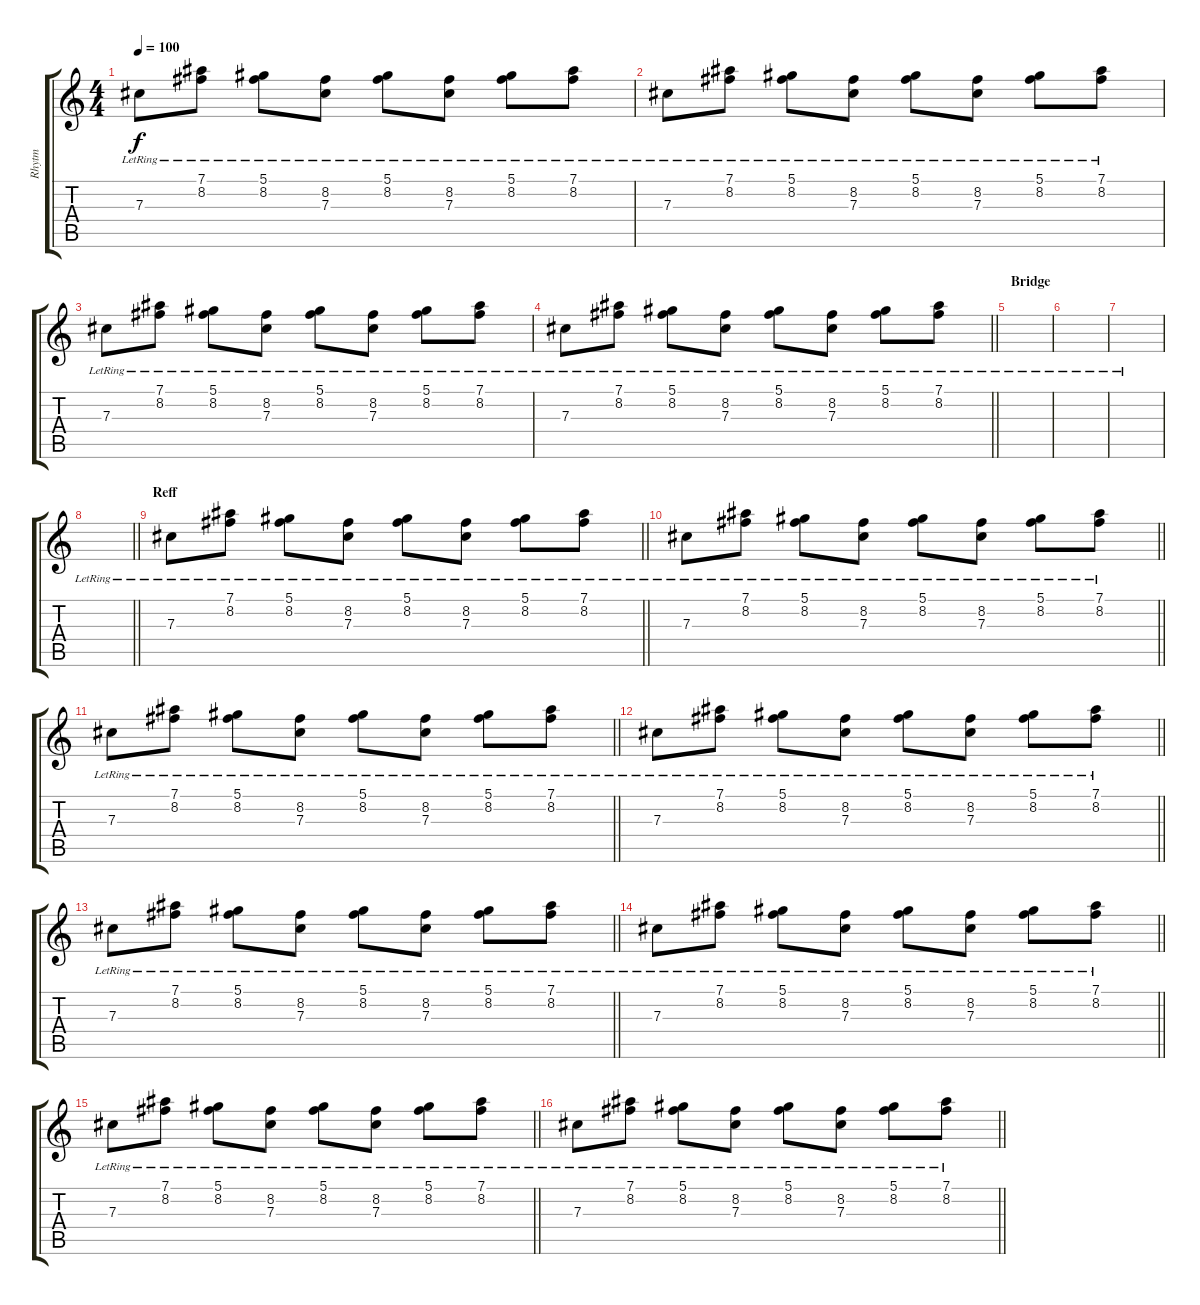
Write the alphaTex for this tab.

\track ("Rhytm" "Rhytm") {instrument electricguitarclean}
\staff {score tabs}
\tuning (Eb4 Bb3 Gb3 Db3 Ab2 Eb2) {hide}
\ts (4 4)
\tempo 100
\clef g2
\ks c
7.3{lr}.8{dy f} (7.1{lr} 8.2{lr}).8 (5.1{lr} 8.2{lr}).8 (8.2{lr} 7.3{lr}).8 (5.1{lr} 8.2{lr}).8 (8.2{lr} 7.3{lr}).8 (5.1{lr} 8.2{lr}).8 (7.1{lr} 8.2{lr}).8 |
7.3{lr}.8 (7.1{lr} 8.2{lr}).8 (5.1{lr} 8.2{lr}).8 (8.2{lr} 7.3{lr}).8 (5.1{lr} 8.2{lr}).8 (8.2{lr} 7.3{lr}).8 (5.1{lr} 8.2{lr}).8 (7.1{lr} 8.2{lr}).8 |
7.3{lr}.8 (7.1{lr} 8.2{lr}).8 (5.1{lr} 8.2{lr}).8 (8.2{lr} 7.3{lr}).8 (5.1{lr} 8.2{lr}).8 (8.2{lr} 7.3{lr}).8 (5.1{lr} 8.2{lr}).8 (7.1{lr} 8.2{lr}).8 |
\barLineRight lightlight
7.3{lr}.8 (7.1{lr} 8.2{lr}).8 (5.1{lr} 8.2{lr}).8 (8.2{lr} 7.3{lr}).8 (5.1{lr} 8.2{lr}).8 (8.2{lr} 7.3{lr}).8 (5.1{lr} 8.2{lr}).8 (7.1{lr} 8.2{lr}).8 |
\section ("" "Bridge")
|
|
|
\barLineRight lightlight
|
\section ("" "Reff")
\barLineRight lightlight
7.3{lr}.8 (7.1{lr} 8.2{lr}).8 (5.1{lr} 8.2{lr}).8 (8.2{lr} 7.3{lr}).8 (5.1{lr} 8.2{lr}).8 (8.2{lr} 7.3{lr}).8 (5.1{lr} 8.2{lr}).8 (7.1{lr} 8.2{lr}).8 |
\barLineRight lightlight
7.3{lr}.8 (7.1{lr} 8.2{lr}).8 (5.1{lr} 8.2{lr}).8 (8.2{lr} 7.3{lr}).8 (5.1{lr} 8.2{lr}).8 (8.2{lr} 7.3{lr}).8 (5.1{lr} 8.2{lr}).8 (7.1{lr} 8.2{lr}).8 |
\barLineRight lightlight
7.3{lr}.8 (7.1{lr} 8.2{lr}).8 (5.1{lr} 8.2{lr}).8 (8.2{lr} 7.3{lr}).8 (5.1{lr} 8.2{lr}).8 (8.2{lr} 7.3{lr}).8 (5.1{lr} 8.2{lr}).8 (7.1{lr} 8.2{lr}).8 |
\barLineRight lightlight
7.3{lr}.8 (7.1{lr} 8.2{lr}).8 (5.1{lr} 8.2{lr}).8 (8.2{lr} 7.3{lr}).8 (5.1{lr} 8.2{lr}).8 (8.2{lr} 7.3{lr}).8 (5.1{lr} 8.2{lr}).8 (7.1{lr} 8.2{lr}).8 |
\barLineRight lightlight
7.3{lr}.8 (7.1{lr} 8.2{lr}).8 (5.1{lr} 8.2{lr}).8 (8.2{lr} 7.3{lr}).8 (5.1{lr} 8.2{lr}).8 (8.2{lr} 7.3{lr}).8 (5.1{lr} 8.2{lr}).8 (7.1{lr} 8.2{lr}).8 |
\barLineRight lightlight
7.3{lr}.8 (7.1{lr} 8.2{lr}).8 (5.1{lr} 8.2{lr}).8 (8.2{lr} 7.3{lr}).8 (5.1{lr} 8.2{lr}).8 (8.2{lr} 7.3{lr}).8 (5.1{lr} 8.2{lr}).8 (7.1{lr} 8.2{lr}).8 |
\barLineRight lightlight
7.3{lr}.8 (7.1{lr} 8.2{lr}).8 (5.1{lr} 8.2{lr}).8 (8.2{lr} 7.3{lr}).8 (5.1{lr} 8.2{lr}).8 (8.2{lr} 7.3{lr}).8 (5.1{lr} 8.2{lr}).8 (7.1{lr} 8.2{lr}).8 |
\barLineRight lightlight
7.3{lr}.8 (7.1{lr} 8.2{lr}).8 (5.1{lr} 8.2{lr}).8 (8.2{lr} 7.3{lr}).8 (5.1{lr} 8.2{lr}).8 (8.2{lr} 7.3{lr}).8 (5.1{lr} 8.2{lr}).8 (7.1{lr} 8.2{lr}).8
